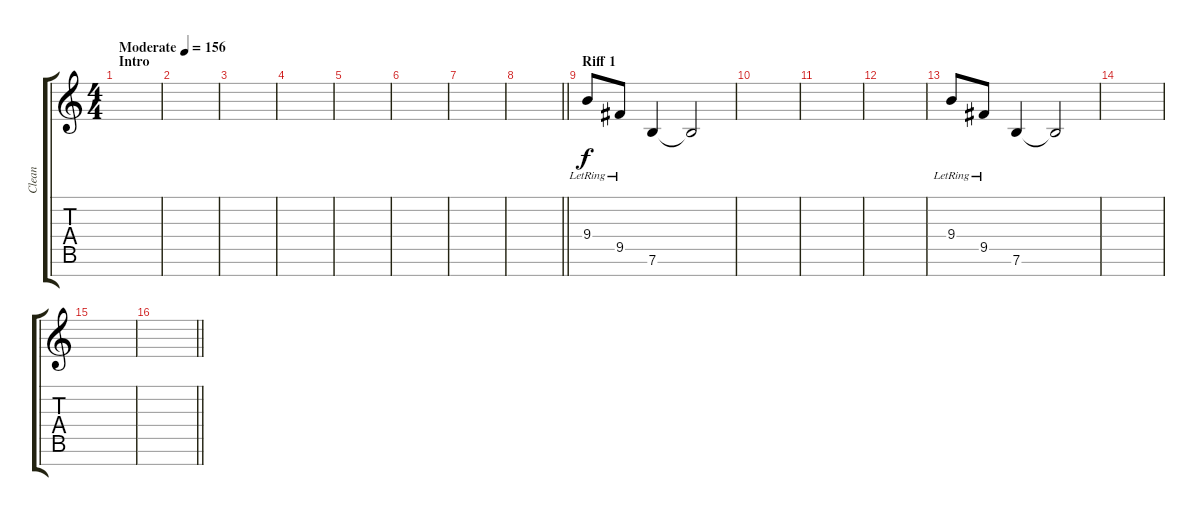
\track ("Clean" "Clean") {instrument acousticguitarsteel}
\staff {score tabs}
\tuning (E4 B3 G3 D3 A2 E2 B1) {hide}
\ts (4 4)
\section ("" "Intro")
\tempo (156 "Moderate")
\clef g2
\ks c
|
|
|
|
|
|
|
\barLineRight lightlight
|
\section ("" "Riff 1")
9.4{lr}.8 9.5{lr}.8 7.6.4 7.6{t}.2 |
|
|
|
9.4{lr}.8 9.5{lr}.8 7.6.4 7.6{t}.2 |
|
|
\barLineRight lightlight
